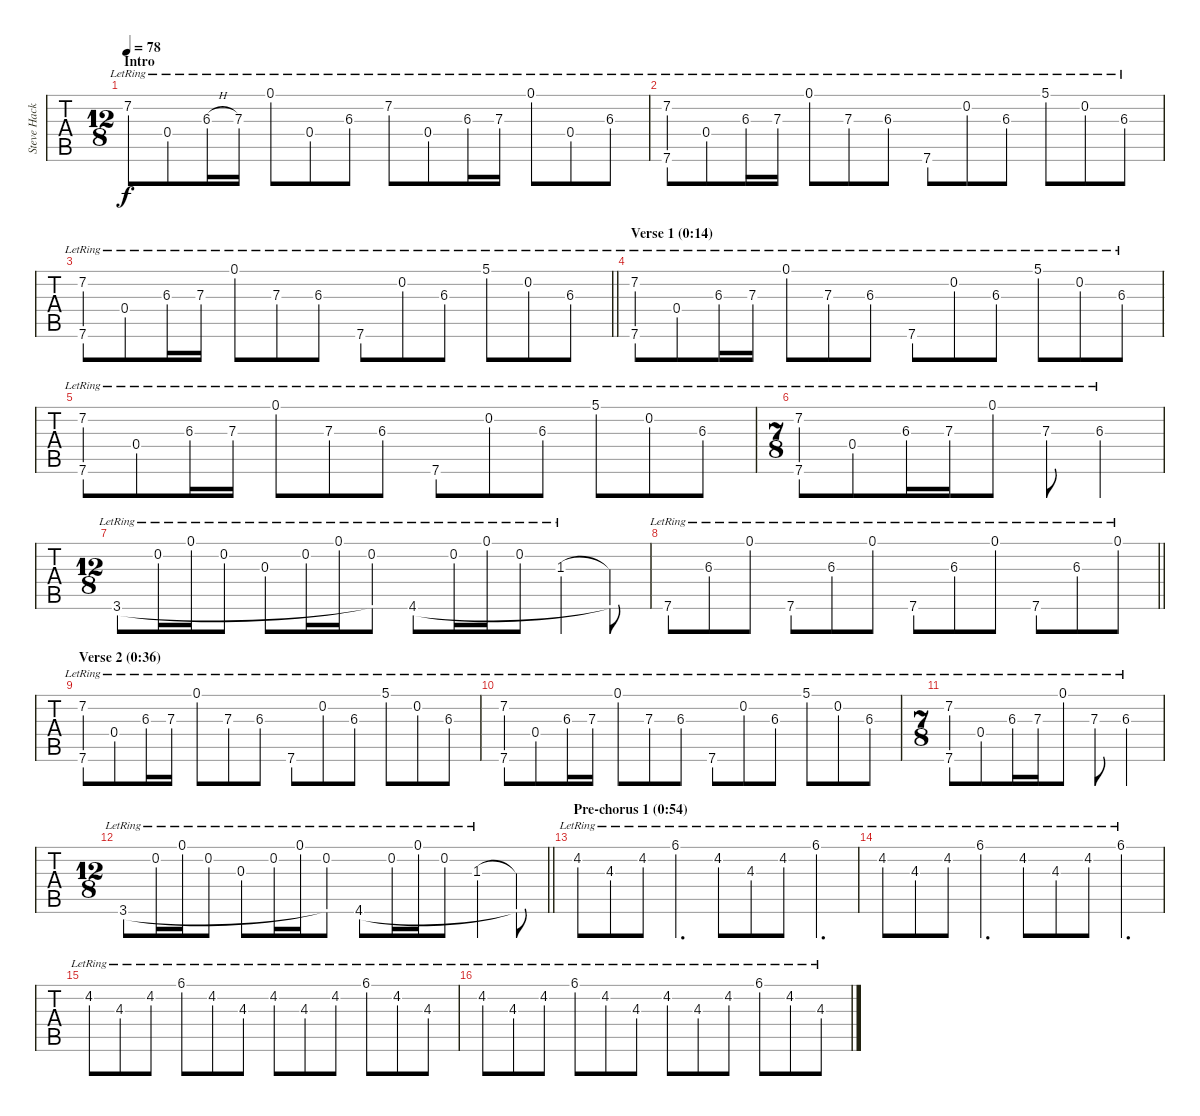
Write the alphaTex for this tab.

\track ("Steve Hackett (electric guitar)" "Steve Hack") {instrument electricguitarjazz}
\staff {tabs}
\tuning (E4 B3 G3 D3 A2 E2) {hide}
\ts (12 8)
\section ("" "Intro")
\tempo 78
\clef g2
\ks c
7.2{lr}.8{dy f instrument electricguitarjazz} 0.4{lr}.8 6.3{h lr}.16 7.3{lr}.16 0.1{lr}.8 0.4{lr}.8 6.3{lr}.8 7.2{lr}.8 0.4{lr}.8 6.3{lr}.16 7.3{lr}.16 0.1{lr}.8 0.4{lr}.8 6.3{lr}.8 |
(7.2{lr} 7.6{lr}).8 0.4{lr}.8 6.3{lr}.16 7.3{lr}.16 0.1{lr}.8 7.3{lr}.8 6.3{lr}.8 7.6{lr}.8 0.2{lr}.8 6.3{lr}.8 5.1{lr}.8 0.2{lr}.8 6.3{lr}.8 |
\barLineRight lightlight
(7.2{lr} 7.6{lr}).8 0.4{lr}.8 6.3{lr}.16 7.3{lr}.16 0.1{lr}.8 7.3{lr}.8 6.3{lr}.8 7.6{lr}.8 0.2{lr}.8 6.3{lr}.8 5.1{lr}.8 0.2{lr}.8 6.3{lr}.8 |
\section ("" "Verse 1 (0:14)")
(7.2{lr} 7.6{lr}).8 0.4{lr}.8 6.3{lr}.16 7.3{lr}.16 0.1{lr}.8 7.3{lr}.8 6.3{lr}.8 7.6{lr}.8 0.2{lr}.8 6.3{lr}.8 5.1{lr}.8 0.2{lr}.8 6.3{lr}.8 |
(7.2{lr} 7.6{lr}).8 0.4{lr}.8 6.3{lr}.16 7.3{lr}.16 0.1{lr}.8 7.3{lr}.8 6.3{lr}.8 7.6{lr}.8 0.2{lr}.8 6.3{lr}.8 5.1{lr}.8 0.2{lr}.8 6.3{lr}.8 |
\ts (7 8)
(7.2{lr} 7.6{lr}).8 0.4{lr}.8 6.3{lr}.16 7.3{lr}.16 0.1{lr}.8 7.3{lr}.8 6.3{lr}.4 |
\ts (12 8)
3.6{lr}.8 0.2{lr}.16 0.1{lr}.16 0.2{lr}.8 0.3{lr}.8 0.2{lr}.16 0.1{lr}.16 (0.2{lr} 3.6{t}).8 4.6{lr}.8 0.2{lr}.16 0.1{lr}.16 0.2{lr}.8 1.3{lr}.4 (1.3{t} 4.6{t}).8 |
\barLineRight lightlight
7.6{lr}.8 6.3{lr}.8 0.1{lr}.8 7.6{lr}.8 6.3{lr}.8 0.1{lr}.8 7.6{lr}.8 6.3{lr}.8 0.1{lr}.8 7.6{lr}.8 6.3{lr}.8 0.1{lr}.8 |
\section ("" "Verse 2 (0:36)")
(7.2{lr} 7.6{lr}).8 0.4{lr}.8 6.3{lr}.16 7.3{lr}.16 0.1{lr}.8 7.3{lr}.8 6.3{lr}.8 7.6{lr}.8 0.2{lr}.8 6.3{lr}.8 5.1{lr}.8 0.2{lr}.8 6.3{lr}.8 |
(7.2{lr} 7.6{lr}).8 0.4{lr}.8 6.3{lr}.16 7.3{lr}.16 0.1{lr}.8 7.3{lr}.8 6.3{lr}.8 7.6{lr}.8 0.2{lr}.8 6.3{lr}.8 5.1{lr}.8 0.2{lr}.8 6.3{lr}.8 |
\ts (7 8)
(7.2{lr} 7.6{lr}).8 0.4{lr}.8 6.3{lr}.16 7.3{lr}.16 0.1{lr}.8 7.3{lr}.8 6.3{lr}.4 |
\ts (12 8)
\barLineRight lightlight
3.6{lr}.8 0.2{lr}.16 0.1{lr}.16 0.2{lr}.8 0.3{lr}.8 0.2{lr}.16 0.1{lr}.16 (0.2{lr} 3.6{t}).8 4.6{lr}.8 0.2{lr}.16 0.1{lr}.16 0.2{lr}.8 1.3{lr}.4 (1.3{t} 4.6{t}).8 |
\section ("" "Pre-chorus 1 (0:54)")
4.2{lr}.8 4.3{lr}.8 4.2{lr}.8 6.1{lr}.4{d} 4.2{lr}.8 4.3{lr}.8 4.2{lr}.8 6.1{lr}.4{d} |
4.2{lr}.8 4.3{lr}.8 4.2{lr}.8 6.1{lr}.4{d} 4.2{lr}.8 4.3{lr}.8 4.2{lr}.8 6.1{lr}.4{d} |
4.2{lr}.8 4.3{lr}.8 4.2{lr}.8 6.1{lr}.8 4.2{lr}.8 4.3{lr}.8 4.2{lr}.8 4.3{lr}.8 4.2{lr}.8 6.1{lr}.8 4.2{lr}.8 4.3{lr}.8 |
4.2{lr}.8 4.3{lr}.8 4.2{lr}.8 6.1{lr}.8 4.2{lr}.8 4.3{lr}.8 4.2{lr}.8 4.3{lr}.8 4.2{lr}.8 6.1{lr}.8 4.2{lr}.8 4.3{lr}.8
